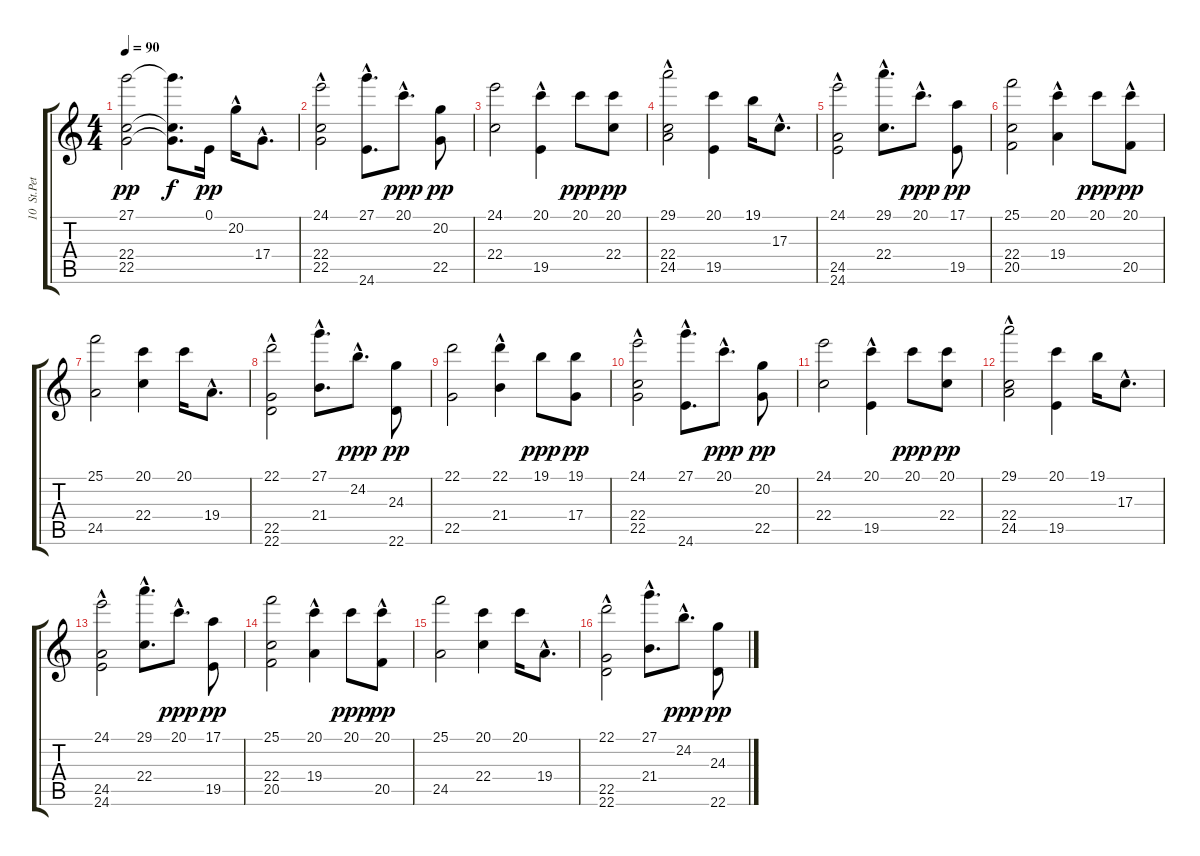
\track ("10  St.Petersburg" "10  St.Pet") {instrument stringensemble1}
\staff {score tabs}
\tuning (E4 B3 G3 D3 A2 E2) {hide}
\ts (4 4)
\tempo 90
\clef g2
\ks c
(27.1 22.4 22.5).2{dy pp instrument stringensemble1} (27.1{t} 22.4{t} 22.5{t}).8{d dy f} 0.1.16{dy pp} 20.2{hac}.16 17.4{hac}.8{d} |
(24.1 22.4{hac} 22.5).2 (27.1{hac} 24.6).8{d} 20.1{hac}.8{d dy ppp} (20.2 22.5).8{dy pp} |
(24.1 22.4).2 (20.1 19.5{hac}).4 20.1.8{dy ppp} (20.1 22.4).8{dy pp} |
(29.1 22.4 24.5{hac}).2 (20.1 19.5).4 19.1.16 17.3{hac}.8{d} |
(24.1 24.5{hac} 24.6).2 (29.1{hac} 22.4).8{d} 20.1{hac}.8{d dy ppp} (17.1 19.5).8{dy pp} |
(25.1 22.4 20.5).2 (20.1 19.4{hac}).4 20.1.8{dy ppp} (20.1 20.5{hac}).8{dy pp} |
(25.1 24.5).2 (20.1 22.4).4 20.1.16 19.4{hac}.8{d} |
(22.1 22.5{hac} 22.6).2 (27.1{hac} 21.4).8{d} 24.2{hac}.8{d dy ppp} (24.3 22.6).8{dy pp} |
(22.1 22.5).2 (22.1 21.4{hac}).4 19.1.8{dy ppp} (19.1 17.4).8{dy pp} |
(24.1 22.4{hac} 22.5).2{instrument synthvoice} (27.1{hac} 24.6).8{d} 20.1{hac}.8{d dy ppp} (20.2 22.5).8{dy pp} |
(24.1 22.4).2 (20.1 19.5{hac}).4 20.1.8{dy ppp} (20.1 22.4).8{dy pp} |
(29.1 22.4 24.5{hac}).2 (20.1 19.5).4 19.1.16 17.3{hac}.8{d} |
(24.1 24.5{hac} 24.6).2 (29.1{hac} 22.4).8{d} 20.1{hac}.8{d dy ppp} (17.1 19.5).8{dy pp} |
(25.1 22.4 20.5).2 (20.1 19.4{hac}).4 20.1.8{dy ppp} (20.1 20.5{hac}).8{dy pp} |
(25.1 24.5).2 (20.1 22.4).4 20.1.16 19.4{hac}.8{d} |
(22.1 22.5{hac} 22.6).2 (27.1{hac} 21.4).8{d} 24.2{hac}.8{d dy ppp} (24.3 22.6).8{dy pp}
